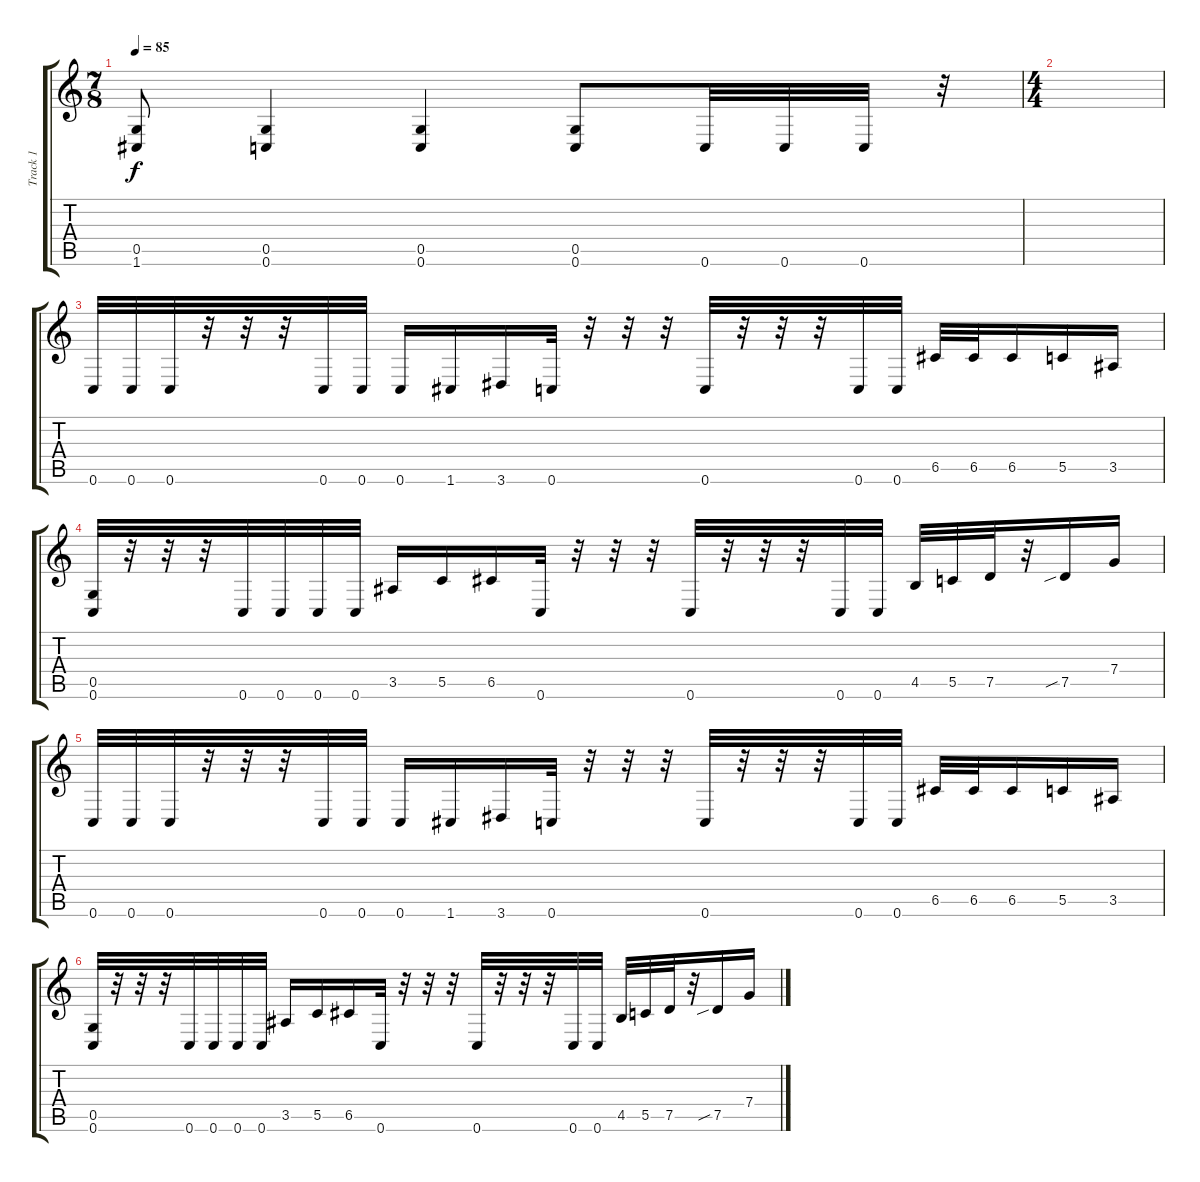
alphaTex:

\track ("Track 1" "Track 1") {instrument distortionguitar}
\staff {score tabs}
\tuning (D4 A3 F3 C3 G2 C2) {hide}
\ts (7 8)
\tempo 85
\clef g2
\ks c
(0.5 1.6).8{dy f} (0.5 0.6).4 (0.5 0.6).4 (0.5 0.6).8 0.6.32 0.6.32 0.6.32 r.32 |
\ts (4 4)
|
0.6.32 0.6.32 0.6.32 r.32 r.32 r.32 0.6.32 0.6.32 0.6.16 1.6.16 3.6.16 0.6.32 r.32 r.32 r.32 0.6.32 r.32 r.32 r.32 0.6.32 0.6.32 6.5.32 6.5.32 6.5.16 5.5.16 3.5.16 |
(0.5 0.6).32 r.32 r.32 r.32 0.6.32 0.6.32 0.6.32 0.6.32 3.5.16 5.5.16 6.5.16 0.6.32 r.32 r.32 r.32 0.6.32 r.32 r.32 r.32 0.6.32 0.6.32 4.5.32 5.5.32 7.5.32 r.32 7.5{sib}.16 7.4.16 |
0.6.32 0.6.32 0.6.32 r.32 r.32 r.32 0.6.32 0.6.32 0.6.16 1.6.16 3.6.16 0.6.32 r.32 r.32 r.32 0.6.32 r.32 r.32 r.32 0.6.32 0.6.32 6.5.32 6.5.32 6.5.16 5.5.16 3.5.16 |
(0.5 0.6).32 r.32 r.32 r.32 0.6.32 0.6.32 0.6.32 0.6.32 3.5.16 5.5.16 6.5.16 0.6.32 r.32 r.32 r.32 0.6.32 r.32 r.32 r.32 0.6.32 0.6.32 4.5.32 5.5.32 7.5.32 r.32 7.5{sib}.16 7.4.16
